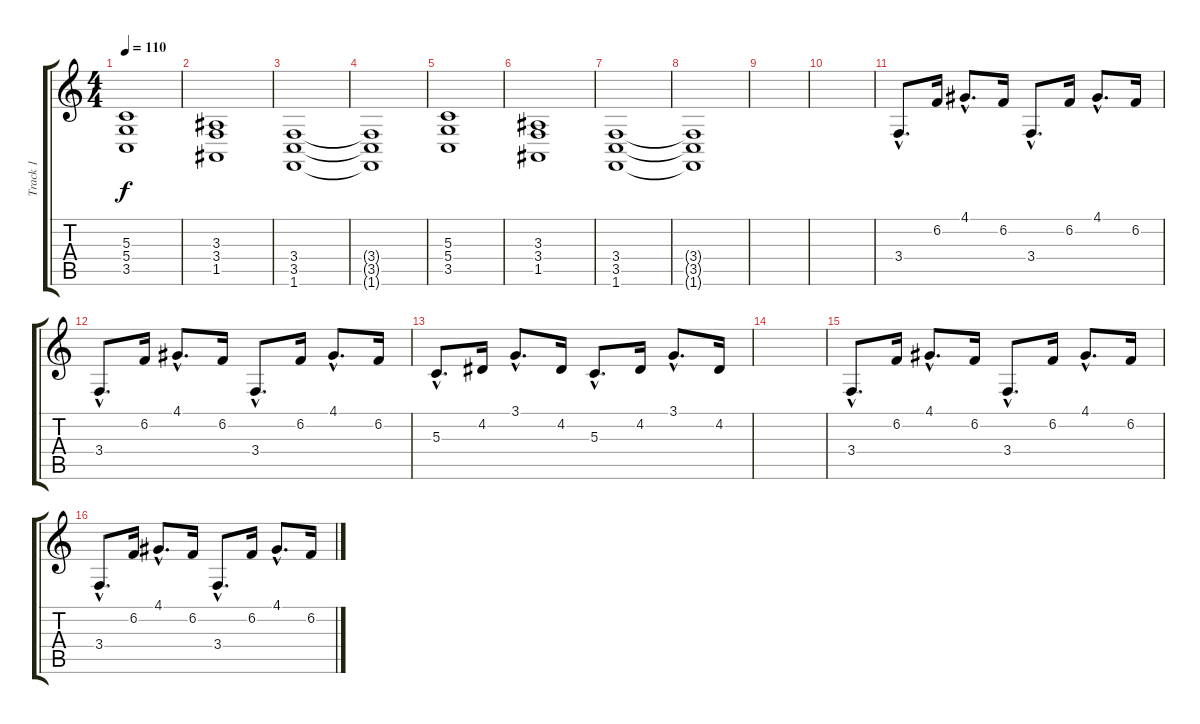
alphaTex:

\track ("Track 1" "Track 1") {instrument electricpiano1}
\staff {score tabs}
\tuning (E4 B3 G3 D3 A2 E2) {hide}
\ts (4 4)
\tempo 110
\clef g2
\ks c
(5.3 5.4 3.5).1{dy f} |
(3.3 3.4 1.5).1 |
(3.4 3.5 1.6).1 |
(3.4{t} 3.5{t} 1.6{t}).1 |
(5.3 5.4 3.5).1 |
(3.3 3.4 1.5).1 |
(3.4 3.5 1.6).1 |
(3.4{t} 3.5{t} 1.6{t}).1 |
|
|
3.4{hac}.8{d} 6.2.16 4.1{hac}.8{d} 6.2.16 3.4{hac}.8{d} 6.2.16 4.1{hac}.8{d} 6.2.16 |
3.4{hac}.8{d} 6.2.16 4.1{hac}.8{d} 6.2.16 3.4{hac}.8{d} 6.2.16 4.1{hac}.8{d} 6.2.16 |
5.3{hac}.8{d} 4.2.16 3.1{hac}.8{d} 4.2.16 5.3{hac}.8{d} 4.2.16 3.1{hac}.8{d} 4.2.16 |
|
3.4{hac}.8{d} 6.2.16 4.1{hac}.8{d} 6.2.16 3.4{hac}.8{d} 6.2.16 4.1{hac}.8{d} 6.2.16 |
3.4{hac}.8{d} 6.2.16 4.1{hac}.8{d} 6.2.16 3.4{hac}.8{d} 6.2.16 4.1{hac}.8{d} 6.2.16
